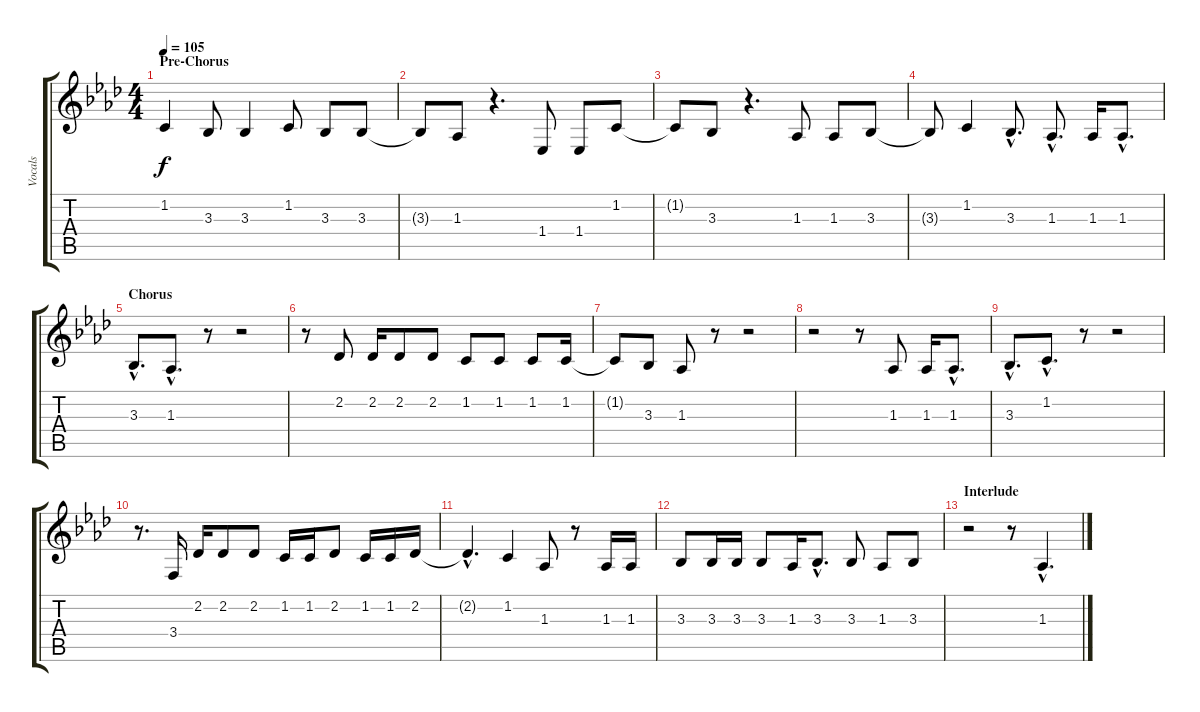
\track ("Vocals" "Vocals") {instrument altosax}
\staff {score tabs}
\tuning (E4 B3 G3 D3 A2 E2) {hide}
\ts (4 4)
\section ("" "Pre-Chorus")
\tempo 105
\clef g2
\ks ab
1.2.4{dy f} 3.3.8 3.3.4 1.2.8 3.3.8 3.3.8 |
3.3{t}.8 1.3.8 r.4{d} 1.4.8 1.4.8 1.2.8 |
1.2{t}.8 3.3.8 r.4{d} 1.3.8 1.3.8 3.3.8 |
3.3{t}.8 1.2.4 3.3{hac}.8{d} 1.3{hac}.8{d} 1.3.16 1.3{hac}.8{d} |
\section ("" "Chorus")
3.3{hac}.8{d} 1.3{hac}.8{d} r.8 r.2 |
r.8 2.2.8 2.2.16 2.2.8 2.2.8 1.2.8 1.2.8 1.2.8 1.2.16 |
1.2{t}.8 3.3.8 1.3.8 r.8 r.2 |
r.2 r.8 1.3.8 1.3.16 1.3{hac}.8{d} |
3.3{hac}.8{d} 1.2{hac}.8{d} r.8 r.2 |
r.8{d} 3.4.16 2.2.16 2.2.8 2.2.8 1.2.16 1.2.16 2.2.8 1.2.16 1.2.16 2.2.16 |
2.2{hac t}.4{d} 1.2.4 1.3.8 r.8 1.3.16 1.3.16 |
3.3.8 3.3.16 3.3.16 3.3.8 1.3.16 3.3{hac}.8{d} 3.3.8 1.3.8 3.3.8 |
\section ("" "Interlude")
r.2 r.8 1.3{hac}.4{d}
